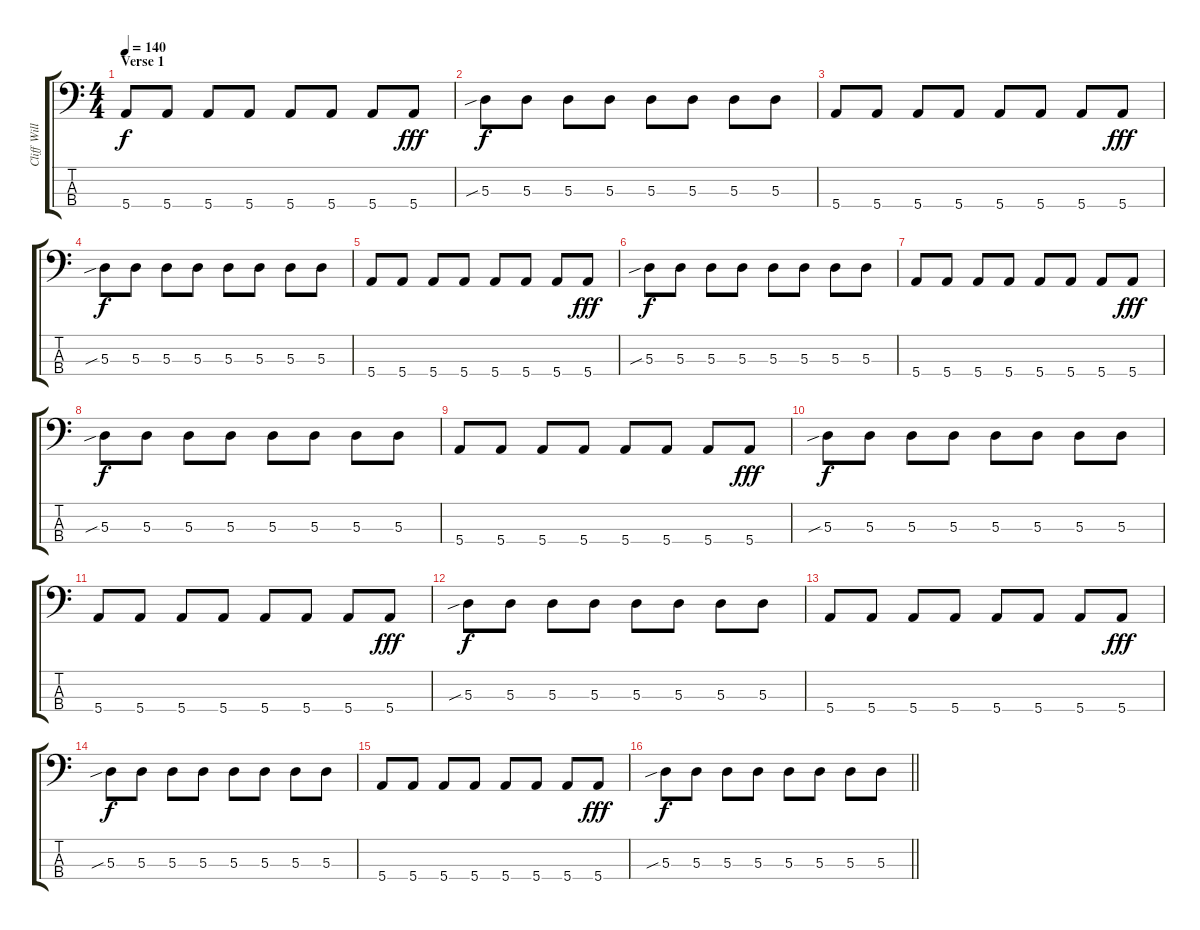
\track ("Cliff Williams" "Cliff Will") {instrument electricbasspick}
\staff {score tabs}
\tuning (G2 D2 A1 E1) {hide}
\ts (4 4)
\section ("" "Verse 1")
\tempo 140
\clef f4
\ks c
5.4.8{dy f} 5.4.8 5.4.8 5.4.8 5.4.8 5.4.8 5.4.8 5.4.8{dy fff} |
5.3{sib}.8{dy f} 5.3.8 5.3.8 5.3.8 5.3.8 5.3.8 5.3.8 5.3.8 |
5.4.8 5.4.8 5.4.8 5.4.8 5.4.8 5.4.8 5.4.8 5.4.8{dy fff} |
5.3{sib}.8{dy f} 5.3.8 5.3.8 5.3.8 5.3.8 5.3.8 5.3.8 5.3.8 |
5.4.8 5.4.8 5.4.8 5.4.8 5.4.8 5.4.8 5.4.8 5.4.8{dy fff} |
5.3{sib}.8{dy f} 5.3.8 5.3.8 5.3.8 5.3.8 5.3.8 5.3.8 5.3.8 |
5.4.8 5.4.8 5.4.8 5.4.8 5.4.8 5.4.8 5.4.8 5.4.8{dy fff} |
5.3{sib}.8{dy f} 5.3.8 5.3.8 5.3.8 5.3.8 5.3.8 5.3.8 5.3.8 |
5.4.8 5.4.8 5.4.8 5.4.8 5.4.8 5.4.8 5.4.8 5.4.8{dy fff} |
5.3{sib}.8{dy f} 5.3.8 5.3.8 5.3.8 5.3.8 5.3.8 5.3.8 5.3.8 |
5.4.8 5.4.8 5.4.8 5.4.8 5.4.8 5.4.8 5.4.8 5.4.8{dy fff} |
5.3{sib}.8{dy f} 5.3.8 5.3.8 5.3.8 5.3.8 5.3.8 5.3.8 5.3.8 |
5.4.8 5.4.8 5.4.8 5.4.8 5.4.8 5.4.8 5.4.8 5.4.8{dy fff} |
5.3{sib}.8{dy f} 5.3.8 5.3.8 5.3.8 5.3.8 5.3.8 5.3.8 5.3.8 |
5.4.8 5.4.8 5.4.8 5.4.8 5.4.8 5.4.8 5.4.8 5.4.8{dy fff} |
\barLineRight lightlight
5.3{sib}.8{dy f} 5.3.8 5.3.8 5.3.8 5.3.8 5.3.8 5.3.8 5.3.8
